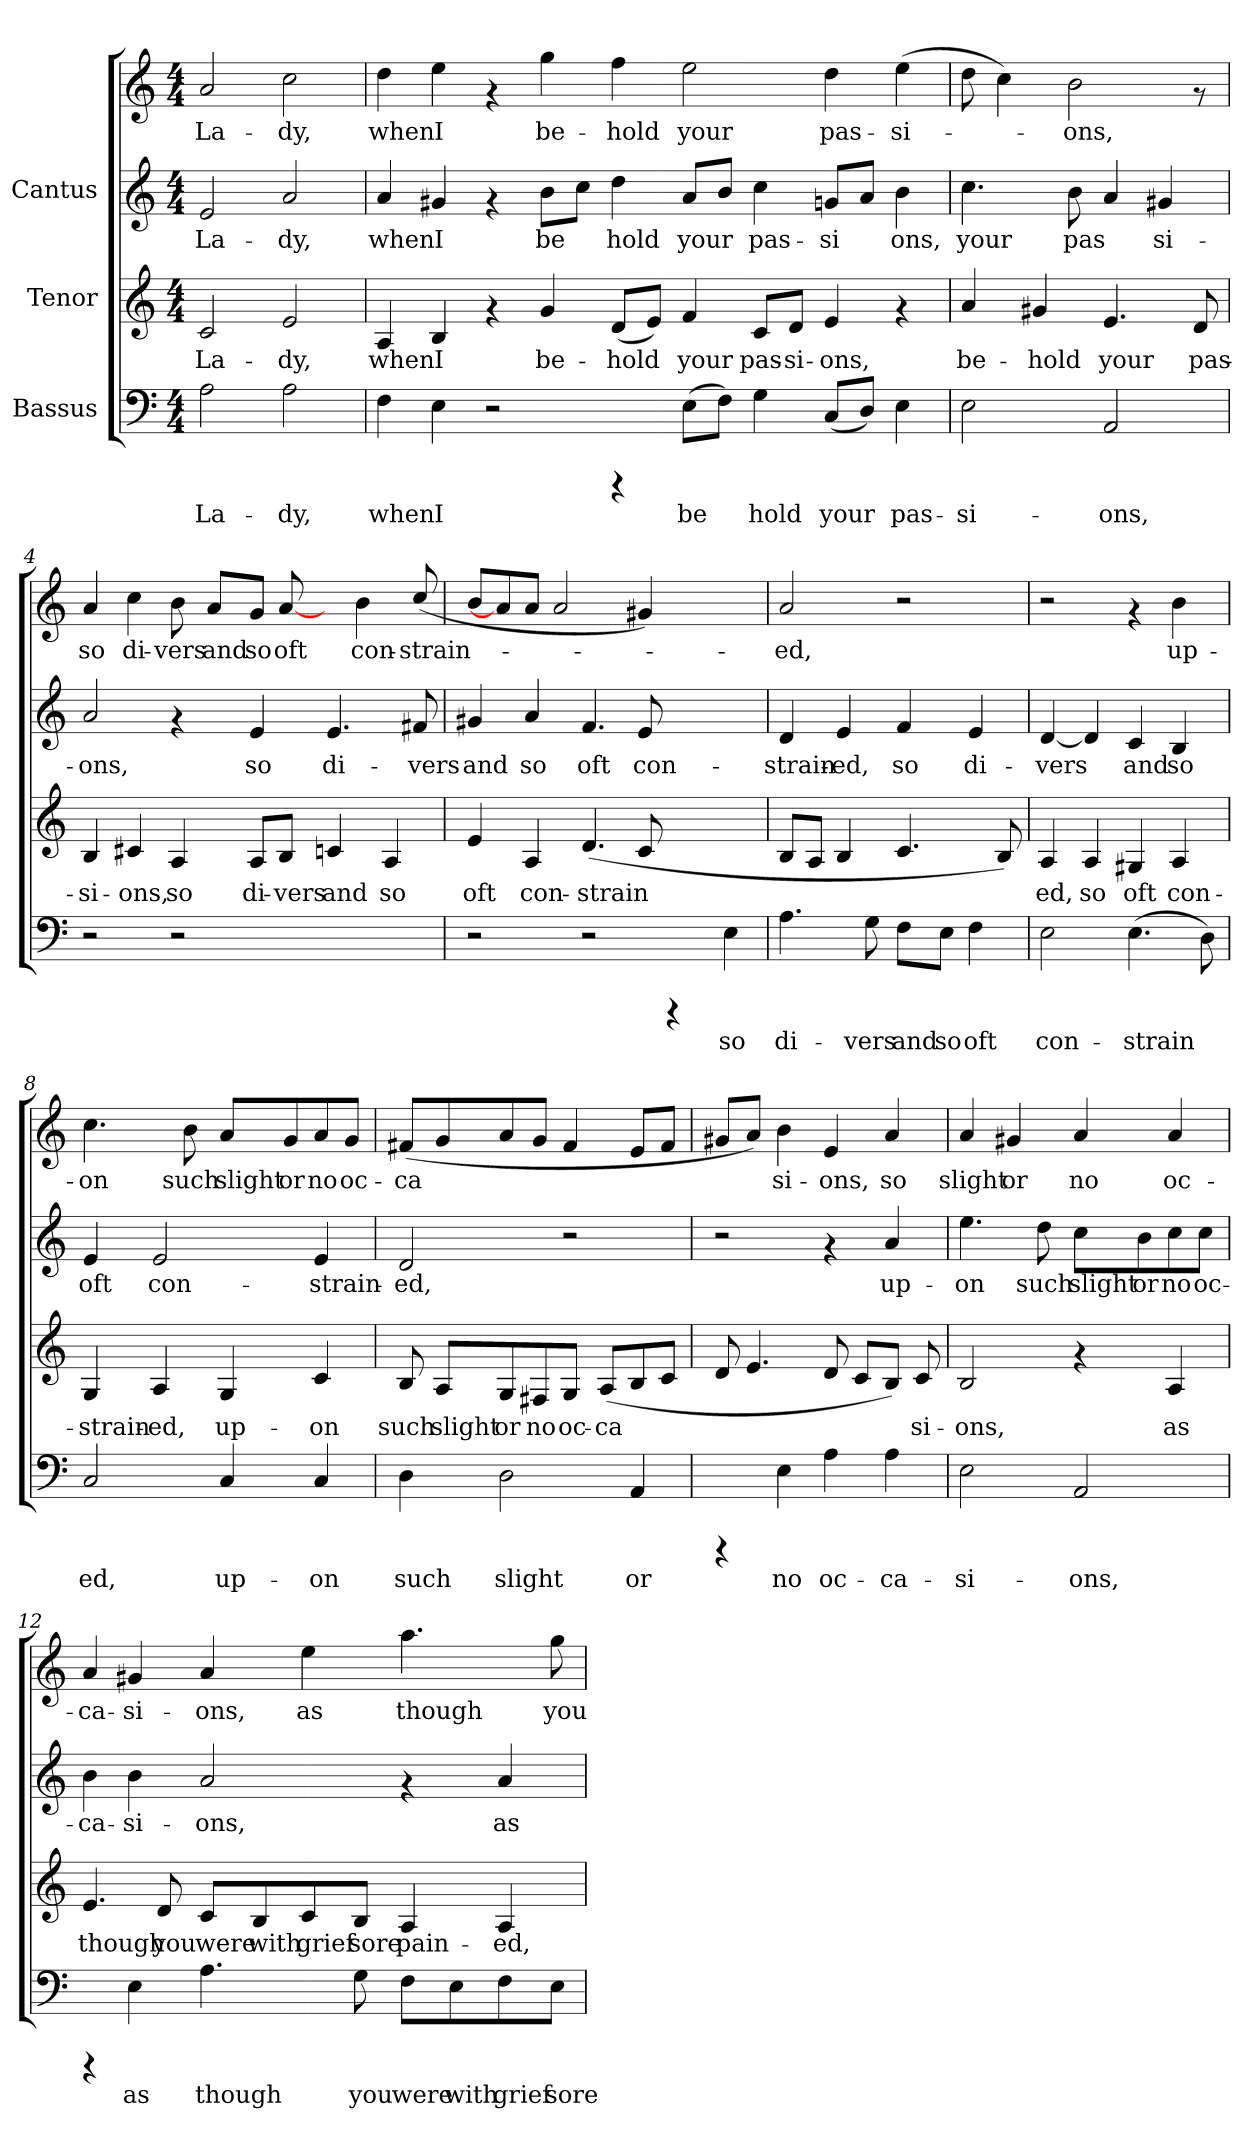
**kern	**text	**kern	**text	**kern	**text	**kern	**text
*part3	*part3	*part2	*part2	*part1	*part1	*part1	*part1
*staff4	*staff4	*staff3	*staff3	*staff2	*staff2	*staff1	*staff1
*I"Bassus	*	*I"Tenor	*	*I"Cantus	*	*	*
!!LO:PB:g=z
*stria5	*	*stria5	*	*stria5	*	*stria5	*
*clefF4	*	*clefG2	*	*clefG2	*	*clefG2	*
*M4/4	*	*M4/4	*	*M4/4	*	*M4/4	*
*MM144	*	*MM144	*	*MM144	*	*MM144	*
=1	=1	=1	=1	=1	=1	=1	=1
!	!LO:LY:b:cj	!	!LO:LY:b:cj	!	!LO:LY:b:cj	!	!LO:LY:b:cj
2A\	La-	2c/	La-	2e/	La-	2a/	La-
!	!LO:LY:b:cj	!	!LO:LY:b:cj	!	!LO:LY:b:cj	!	!LO:LY:b:cj
2A\	-dy,	2e/	-dy,	2a/	-dy,	2cc\	-dy,
!!LO:LB:g=z
=2	=2	=2	=2	=2	=2	=2	=2
!	!LO:LY:b:cj	!	!LO:LY:b:cj	!	!LO:LY:b:cj	!	!LO:LY:b:cj
4F\	when	4A/	when	4a/	-when	4dd\	when
!	!LO:LY:b:cj	!	!LO:LY:b:cj	!	!LO:LY:b:cj	!	!LO:LY:b:cj
4E\	I	4B/	I	4g#X/	I	4ee\	I
2r	.	4rf	.	4rf	.	4rf	.
!	!	!	!LO:LY:b:cj	!	!LO:LY:b:cj	!	!LO:LY:b:cj
.	.	4g/	be-	8b\L	be-	4gg\	be-
!	!	!	!	!	!LO:LY:b:cj	!	!
.	.	.	.	8cc\J	-	.	.
!	!	!	!LO:LY:b:cj	!	!LO:LY:b:cj	!	!LO:LY:b:cj
4rCCC	.	(<8d/L	-hold	4dd\	hold	4ff\	-hold
!	!	!	!LO:LY:b:cj	!	!	!	!
.	.	8e/J)	.	.	.	.	.
!	!LO:LY:a:cj	!	!LO:LY:a:cj	!	!LO:LY:a:cj	!	!LO:LY:a:cj
(>8E\L	be-	4f/	your	8a/L	your	2ee\	your
!	!LO:LY:a:cj	!	!	!	!LO:LY:a:cj	!	!
8F\J)	-	.	.	8b/J	.	.	.
!	!LO:LY:a:cj	!	!LO:LY:a:cj	!	!LO:LY:a:cj	!	!
4G\	hold	8c/L	pas-	4cc\	pas-	.	.
!	!	!	!LO:LY:a:cj	!	!	!	!
.	.	8d/J	-si-	.	.	.	.
!	!LO:LY:a:cj	!	!LO:LY:a:cj	!	!LO:LY:a:cj	!	!LO:LY:a:cj
(<8C/L	your	4e/	-ons,	8g/L	-si-	4dd\	pas-
!	!LO:LY:a:cj	!	!	!	!LO:LY:a:cj	!	!
8D/J)	.	.	.	8a/J	-	.	.
!	!LO:LY:a:cj	!	!	!	!LO:LY:a:cj	!	!LO:LY:a:cj
4E\	pas-	4rf	.	4b\	ons,	(>4ee\	-si-
=3	=3	=3	=3	=3	=3	=3	=3
!	!LO:LY:b:cj	!	!LO:LY:b:cj	!	!LO:LY:b:cj	!	!LO:LY:b:cj
2E\	-si-	4a/	be-	4.cc\	your	8dd\	.
!	!	!	!	!	!	!	!LO:LY:b:cj
.	.	.	.	.	.	4cc\)	.
!	!	!	!LO:LY:b:cj	!	!	!	!
.	.	4g#X/	-hold	.	.	.	.
!	!	!	!	!	!LO:LY:b:cj	!	!LO:LY:b:cj
.	.	.	.	8b\	pas-	2b\	ons,
!	!LO:LY:b:cj	!	!LO:LY:b:cj	!	!LO:LY:b:cj	!	!
2AA/	-ons,	4.e/	your	4a/	-	.	.
!	!	!	!	!	!LO:LY:b:cj	!	!
.	.	.	.	4g#X/	si-	.	.
!	!	!	!LO:LY:b:cj	!	!	!	!
.	.	8d/	pas-	.	.	8rf	.
=4	=4	=4	=4	=4	=4	=4	=4
!	!	!	!LO:LY:b:cj	!	!LO:LY:b:cj	!	!LO:LY:b:cj
2r	.	4B/	-si-	2a/	-ons,	4a/	-so
!	!	!	!LO:LY:b:cj	!	!	!	!LO:LY:b:cj
.	.	4c#X/	-ons,	.	.	4cc\	di-
!	!	!	!LO:LY:b:cj	!	!	!	!LO:LY:b:cj
2r	.	4A/	so	4rf	.	8b\	-vers
!	!	!	!	!	!	!	!LO:LY:b:cj
.	.	.	.	.	.	8a/L	and
!	!	!	!LO:LY:b:cj	!	!LO:LY:b:cj	!	!LO:LY:b:cj
.	.	8A/L	di-	4e/	so	8g/J	so
!	!	!	!LO:LY:b:cj	!	!	!	!LO:LY:b:cj
.	.	8B/J	-vers	.	.	[8a/	oft
!	!	!	!LO:LY:b:cj	!	!LO:LY:b:cj	!	!
2ryy	.	4c/	and	4.e/	di-	8ryy	.
!	!	!	!	!	!	!	!LO:LY:b:cj
.	.	.	.	.	.	4b\	con-
!	!	!	!LO:LY:b:cj	!	!	!	!
.	.	4A/	so	.	.	.	.
!	!	!	!	!	!LO:LY:b:cj	!	!LO:LY:b:cj
.	.	.	.	8f#X/	-vers	(<8cc/	-strain-
!!LO:LB:g=z
=5	=5	=5	=5	=5	=5	=5	=5
!	!	!	!LO:LY:b:cj	!	!LO:LY:b:cj	!	!
2r	.	4e/	oft	4g#X/	and	8b/L	.
.	.	.	.	.	.	8a/]	.
!	!	!	!LO:LY:b:cj	!	!LO:LY:b:cj	!	!
.	.	4A/	con-	4a/	so	8a/J	.
.	.	.	.	.	.	2a/	.
!	!	!	!LO:LY:b:cj	!	!LO:LY:b:cj	!	!
2r	.	(<4.d/	-strain-	4.f/	oft	.	.
!	!	!	!LO:LY:b:cj	!	!LO:LY:b:cj	!	!
.	.	8c/	--	8e/	con-	4g#X/)	.
4rCCC	.	2ryy	.	2ryy	.	.	.
.	.	.	.	.	.	4.ryy	.
!	!LO:LY:b:cj	!	!	!	!	!	!
4E\	so	.	.	.	.	.	.
=6	=6	=6	=6	=6	=6	=6	=6
!	!LO:LY:b:cj	!	!	!	!LO:LY:b:cj	!	!LO:LY:b:cj
4.A\	di-	8B/L	.	4d/	strain-	2a/	-ed,
.	.	8A/J	.	.	.	.	.
!	!	!	!	!	!LO:LY:b:cj	!	!
.	.	4B/	.	4e/	-ed,	.	.
!	!LO:LY:b:cj	!	!	!	!	!	!
8G\	-vers	.	.	.	.	.	.
!	!LO:LY:b:cj	!	!	!	!LO:LY:b:cj	!	!
8F\L	and	4.c/	.	4f/	so	2r	.
!	!LO:LY:b:cj	!	!	!	!	!	!
8E\J	so	.	.	.	.	.	.
!	!LO:LY:b:cj	!	!	!	!LO:LY:b:cj	!	!
4F\	oft	.	.	4e/	di-	.	.
.	.	8B/)	.	.	.	.	.
=7	=7	=7	=7	=7	=7	=7	=7
!	!LO:LY:b:cj	!	!LO:LY:b:cj	!	!LO:LY:b:cj	!	!
2E\	con-	4A/	-ed,	[<4d/	-vers	2r	.
!	!	!	!LO:LY:b:cj	!	!LO:LY:b:cj	!	!
.	.	4A/	so	4d/]	.	.	.
!	!LO:LY:b:cj	!	!LO:LY:b:cj	!	!LO:LY:b:cj	!	!
(>4.E\	-strain-	4G#X/	oft	4c/	and	4rf	.
!	!	!	!LO:LY:b:cj	!	!LO:LY:b:cj	!	!LO:LY:b:cj
.	.	4A/	con-	4B/	so	4b\	-up-
!	!LO:LY:b:cj	!	!	!	!	!	!
8D\)	--	.	.	.	.	.	.
=8	=8	=8	=8	=8	=8	=8	=8
!	!LO:LY:b:cj	!	!LO:LY:b:cj	!	!LO:LY:b:cj	!	!LO:LY:b:cj
2C/	-ed,	4G/	-strain-	4e/	-oft	4.cc\	on
!	!	!	!LO:LY:b:cj	!	!LO:LY:b:cj	!	!
.	.	4A/	-ed,	2e/	con-	.	.
!	!	!	!	!	!	!	!LO:LY:b:cj
.	.	.	.	.	.	8b\	such
!	!LO:LY:b:cj	!	!LO:LY:b:cj	!	!	!	!LO:LY:b:cj
4C/	up-	4G/	up-	.	.	8a/L	slight
!	!	!	!	!	!	!	!LO:LY:b:cj
.	.	.	.	.	.	8g/	or
!	!LO:LY:b:cj	!	!LO:LY:b:cj	!	!LO:LY:b:cj	!	!LO:LY:b:cj
4C/	-on	4c/	-on	4e/	-strain-	8a/	no
!	!	!	!	!	!	!	!LO:LY:b:cj
.	.	.	.	.	.	8g/J	oc-
!!LO:LB:g=z
=9	=9	=9	=9	=9	=9	=9	=9
!	!LO:LY:b:cj	!	!LO:LY:b:cj	!	!LO:LY:b:cj	!	!LO:LY:b:cj
4D\	such	8B/	such	2d/	-ed,	(<8f#X/L	-ca-
!	!	!	!LO:LY:b:cj	!	!	!	!LO:LY:b:cj
.	.	8A/L	slight	.	.	8g/	--
!	!LO:LY:b:cj	!	!LO:LY:b:cj	!	!	!	!LO:LY:b:cj
2D\	slight	8G/	or	.	.	8a/	--
!	!	!	!LO:LY:b:cj	!	!	!	!LO:LY:b:cj
.	.	8F#X/	no	.	.	8g/J	--
!	!	!	!LO:LY:b:cj	!	!	!	!LO:LY:b:cj
.	.	8G/J	oc-	2r	.	4f#/	--
!	!	!	!LO:LY:b:cj	!	!	!	!
.	.	(<8A/L	-ca-	.	.	.	.
!	!LO:LY:b:cj	!	!LO:LY:b:cj	!	!	!	!LO:LY:b:cj
4AA/	or	8B/	--	.	.	8e/L	--
!	!	!	!LO:LY:b:cj	!	!	!	!LO:LY:b:cj
.	.	8c/J	--	.	.	8f#/J	--
=10	=10	=10	=10	=10	=10	=10	=10
!	!	!	!LO:LY:b:cj	!	!	!	!LO:LY:b:cj
4rCCC	.	8d/	-	2r	.	8g#X/L	.
!	!	!	!LO:LY:b:cj	!	!	!	!LO:LY:b:cj
.	.	4.e/	.	.	.	8a/J)	.
!	!LO:LY:b:cj	!	!	!	!	!	!LO:LY:b:cj
4E\	no	.	.	.	.	4b\	si-
!	!LO:LY:b:cj	!	!LO:LY:b:cj	!	!	!	!LO:LY:b:cj
4A\	oc-	8d/	.	4rf	.	4e/	-ons,
!	!	!	!LO:LY:b:cj	!	!	!	!
.	.	8c/L	.	.	.	.	.
!	!LO:LY:b:cj	!	!LO:LY:b:cj	!	!LO:LY:b:cj	!	!LO:LY:b:cj
4A\	-ca-	8B/J)	.	4a/	up-	4a/	so
!	!	!	!LO:LY:b:cj	!	!	!	!
.	.	8c/	si-	.	.	.	.
=11	=11	=11	=11	=11	=11	=11	=11
!	!LO:LY:b:cj	!	!LO:LY:b:cj	!	!LO:LY:b:cj	!	!LO:LY:b:cj
2E\	-si-	2B/	-ons,	4.ee\	-on	4a/	-slight
!	!	!	!	!	!	!	!LO:LY:b:cj
.	.	.	.	.	.	4g#X/	or
!	!	!	!	!	!LO:LY:b:cj	!	!
.	.	.	.	8dd\	such	.	.
!	!LO:LY:b:cj	!	!	!	!LO:LY:b:cj	!	!LO:LY:b:cj
2AA/	-ons,	4rf	.	8cc\L	slight	4a/	no
!	!	!	!	!	!LO:LY:b:cj	!	!
.	.	.	.	8b\	or	.	.
!	!	!	!LO:LY:b:cj	!	!LO:LY:b:cj	!	!LO:LY:b:cj
.	.	4A/	as	8cc\	no	4a/	oc-
!	!	!	!	!	!LO:LY:b:cj	!	!
.	.	.	.	8cc\J	oc-	.	.
!!LO:PB:g=z
=12	=12	=12	=12	=12	=12	=12	=12
!	!	!	!LO:LY:b:cj	!	!LO:LY:b:cj	!	!LO:LY:b:cj
4rCCC	.	4.e/	though	4b\	ca-	4a/	-ca-
!	!LO:LY:b:cj	!	!	!	!LO:LY:b:cj	!	!LO:LY:b:cj
4E\	as	.	.	4b\	-si-	4g#X/	-si-
!	!	!	!LO:LY:b:cj	!	!	!	!
.	.	8d/	you	.	.	.	.
!	!LO:LY:b:cj	!	!LO:LY:b:cj	!	!LO:LY:b:cj	!	!LO:LY:b:cj
4.A\	though	8c/L	were	2a/	-ons,	4a/	-ons,
!	!	!	!LO:LY:b:cj	!	!	!	!
.	.	8B/	with	.	.	.	.
!	!	!	!LO:LY:b:cj	!	!	!	!LO:LY:b:cj
.	.	8c/	grief	.	.	4ee\	as
!	!LO:LY:b:cj	!	!LO:LY:b:cj	!	!	!	!
8G\	you	8B/J	sore	.	.	.	.
!	!LO:LY:b:cj	!	!LO:LY:b:cj	!	!	!	!LO:LY:b:cj
8F\L	were	4A/	pain-	4rf	.	4.aa\	though
!	!LO:LY:b:cj	!	!	!	!	!	!
8E\	with	.	.	.	.	.	.
!	!LO:LY:b:cj	!	!LO:LY:b:cj	!	!LO:LY:b:cj	!	!
8F\	grief	4A/	-ed,	4a/	as	.	.
!	!LO:LY:b:cj	!	!	!	!	!	!LO:LY:b:cj
8E\J	sore	.	.	.	.	8gg\	you
=	=	=	=	=	=	=	=
*-	*-	*-	*-	*-	*-	*-	*-
